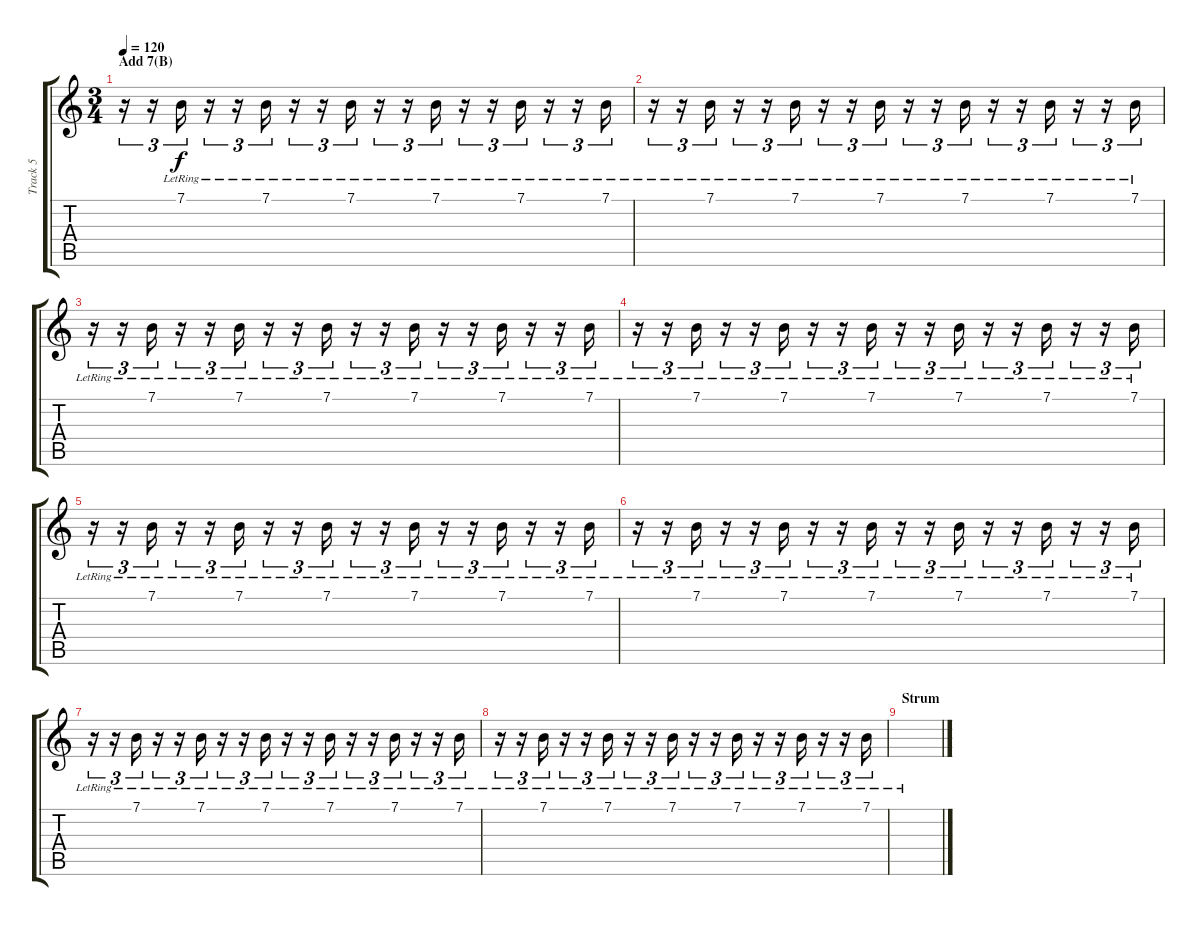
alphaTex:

\track ("Track 5" "Track 5") {instrument violin}
\staff {score tabs}
\tuning (E4 B3 G3 D3 A2 E2) {hide}
\ts (3 4)
\section ("" "Add 7(B)")
\tempo 120
\clef g2
\ks c
r.16{tu (3 2) dy f} r.16{tu (3 2) instrument acousticgrandpiano} 7.1{lr}.16{tu (3 2)} r.16{tu (3 2)} r.16{tu (3 2)} 7.1{lr}.16{tu (3 2)} r.16{tu (3 2)} r.16{tu (3 2)} 7.1{lr}.16{tu (3 2)} r.16{tu (3 2)} r.16{tu (3 2)} 7.1{lr}.16{tu (3 2)} r.16{tu (3 2)} r.16{tu (3 2)} 7.1{lr}.16{tu (3 2)} r.16{tu (3 2)} r.16{tu (3 2)} 7.1{lr}.16{tu (3 2)} |
r.16{tu (3 2)} r.16{tu (3 2)} 7.1{lr}.16{tu (3 2)} r.16{tu (3 2)} r.16{tu (3 2)} 7.1{lr}.16{tu (3 2)} r.16{tu (3 2)} r.16{tu (3 2)} 7.1{lr}.16{tu (3 2)} r.16{tu (3 2)} r.16{tu (3 2)} 7.1{lr}.16{tu (3 2)} r.16{tu (3 2)} r.16{tu (3 2)} 7.1{lr}.16{tu (3 2)} r.16{tu (3 2)} r.16{tu (3 2)} 7.1{lr}.16{tu (3 2)} |
r.16{tu (3 2)} r.16{tu (3 2)} 7.1{lr}.16{tu (3 2)} r.16{tu (3 2)} r.16{tu (3 2)} 7.1{lr}.16{tu (3 2)} r.16{tu (3 2)} r.16{tu (3 2)} 7.1{lr}.16{tu (3 2)} r.16{tu (3 2)} r.16{tu (3 2)} 7.1{lr}.16{tu (3 2)} r.16{tu (3 2)} r.16{tu (3 2)} 7.1{lr}.16{tu (3 2)} r.16{tu (3 2)} r.16{tu (3 2)} 7.1{lr}.16{tu (3 2)} |
r.16{tu (3 2)} r.16{tu (3 2)} 7.1{lr}.16{tu (3 2)} r.16{tu (3 2)} r.16{tu (3 2)} 7.1{lr}.16{tu (3 2)} r.16{tu (3 2)} r.16{tu (3 2)} 7.1{lr}.16{tu (3 2)} r.16{tu (3 2)} r.16{tu (3 2)} 7.1{lr}.16{tu (3 2)} r.16{tu (3 2)} r.16{tu (3 2)} 7.1{lr}.16{tu (3 2)} r.16{tu (3 2)} r.16{tu (3 2)} 7.1{lr}.16{tu (3 2)} |
r.16{tu (3 2)} r.16{tu (3 2)} 7.1{lr}.16{tu (3 2)} r.16{tu (3 2)} r.16{tu (3 2)} 7.1{lr}.16{tu (3 2)} r.16{tu (3 2)} r.16{tu (3 2)} 7.1{lr}.16{tu (3 2)} r.16{tu (3 2)} r.16{tu (3 2)} 7.1{lr}.16{tu (3 2)} r.16{tu (3 2)} r.16{tu (3 2)} 7.1{lr}.16{tu (3 2)} r.16{tu (3 2)} r.16{tu (3 2)} 7.1{lr}.16{tu (3 2)} |
r.16{tu (3 2)} r.16{tu (3 2)} 7.1{lr}.16{tu (3 2)} r.16{tu (3 2)} r.16{tu (3 2)} 7.1{lr}.16{tu (3 2)} r.16{tu (3 2)} r.16{tu (3 2)} 7.1{lr}.16{tu (3 2)} r.16{tu (3 2)} r.16{tu (3 2)} 7.1{lr}.16{tu (3 2)} r.16{tu (3 2)} r.16{tu (3 2)} 7.1{lr}.16{tu (3 2)} r.16{tu (3 2)} r.16{tu (3 2)} 7.1{lr}.16{tu (3 2)} |
r.16{tu (3 2)} r.16{tu (3 2)} 7.1{lr}.16{tu (3 2)} r.16{tu (3 2)} r.16{tu (3 2)} 7.1{lr}.16{tu (3 2)} r.16{tu (3 2)} r.16{tu (3 2)} 7.1{lr}.16{tu (3 2)} r.16{tu (3 2)} r.16{tu (3 2)} 7.1{lr}.16{tu (3 2)} r.16{tu (3 2)} r.16{tu (3 2)} 7.1{lr}.16{tu (3 2)} r.16{tu (3 2)} r.16{tu (3 2)} 7.1{lr}.16{tu (3 2)} |
r.16{tu (3 2) volume 0} r.16{tu (3 2)} 7.1{lr}.16{tu (3 2)} r.16{tu (3 2)} r.16{tu (3 2)} 7.1{lr}.16{tu (3 2)} r.16{tu (3 2)} r.16{tu (3 2)} 7.1{lr}.16{tu (3 2)} r.16{tu (3 2)} r.16{tu (3 2)} 7.1{lr}.16{tu (3 2)} r.16{tu (3 2)} r.16{tu (3 2)} 7.1{lr}.16{tu (3 2)} r.16{tu (3 2)} r.16{tu (3 2)} 7.1{lr}.16{tu (3 2)} |
\section ("" "Strum")
